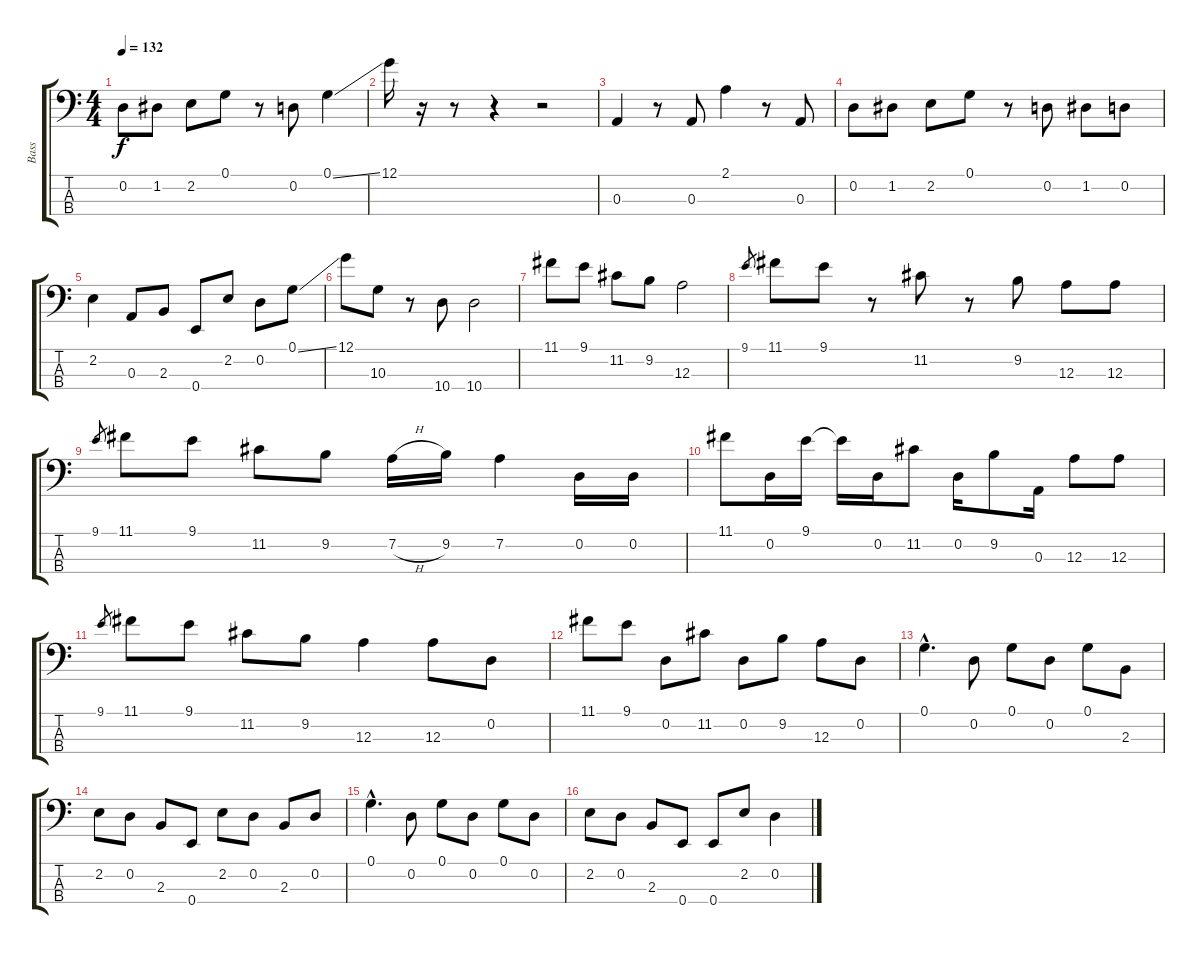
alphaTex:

\track ("Bass" "Bass") {instrument electricbassfinger}
\staff {score tabs}
\tuning (G2 D2 A1 E1) {hide}
\ts (4 4)
\tempo 132
\clef f4
\ks c
0.2.8{dy f} 1.2.8 2.2.8 0.1.8 r.8 0.2.8 0.1{ss}.4 |
12.1.16 r.16 r.8 r.4 r.2 |
0.3.4 r.8 0.3.8 2.1.4 r.8 0.3.8 |
0.2.8 1.2.8 2.2.8 0.1.8 r.8 0.2.8 1.2.8 0.2.8 |
2.2.4 0.3.8 2.3.8 0.4.8 2.2.8 0.2.8 0.1{ss}.8 |
12.1.8 10.3.8 r.8 10.4.8 10.4.2 |
11.1.8 9.1.8 11.2.8 9.2.8 12.3.2 |
9.1.8{gr} 11.1.8 9.1.8 r.8 11.2.8 r.8 9.2.8 12.3.8 12.3.8 |
9.1.8{gr} 11.1.8 9.1.8 11.2.8 9.2.8 7.2{h}.16 9.2.16 7.2.4 0.2.16 0.2.16 |
11.1.8 0.2.16 9.1.16 9.1{t}.16 0.2.16 11.2.8 0.2.16 9.2.8 0.3.16 12.3.8 12.3.8 |
9.1.8{gr} 11.1.8 9.1.8 11.2.8 9.2.8 12.3.4 12.3.8 0.2.8 |
11.1.8 9.1.8 0.2.8 11.2.8 0.2.8 9.2.8 12.3.8 0.2.8 |
0.1{hac}.4{d} 0.2.8 0.1.8 0.2.8 0.1.8 2.3.8 |
2.2.8 0.2.8 2.3.8 0.4.8 2.2.8 0.2.8 2.3.8 0.2.8 |
0.1{hac}.4{d} 0.2.8 0.1.8 0.2.8 0.1.8 0.2.8 |
2.2.8 0.2.8 2.3.8 0.4.8 0.4.8 2.2.8 0.2.4
